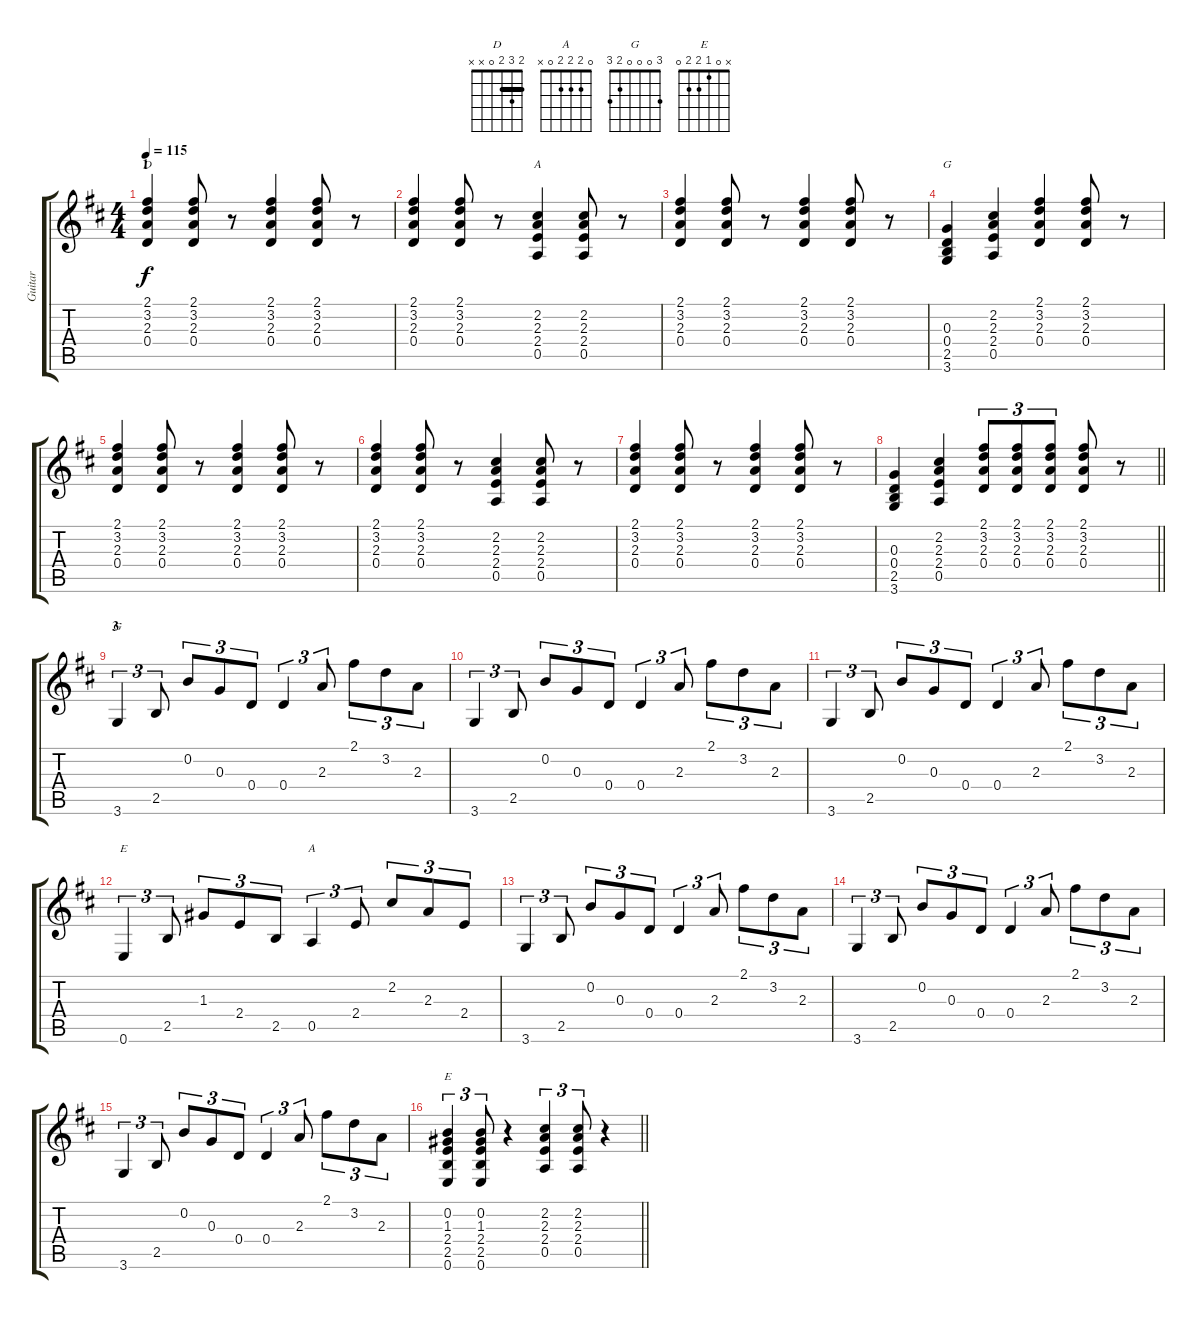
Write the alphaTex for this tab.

\track ("Guitar" "Guitar") {instrument acousticguitarsteel}
\staff {score tabs}
\tuning (E4 B3 G3 D3 A2 E2) {hide}
\chord ("D" 2 3 2 0 x x) {barre 2}
\chord ("A" x 2 2 2 0 x) {barre 2}
\chord ("G" x x 0 0 2 3)
\chord ("G" 3 0 0 0 2 3)
\chord ("E" 0 0 1 2 2 0)
\chord ("A" 0 2 2 2 0 x)
\chord ("E" x 0 1 2 2 0)
\ts (4 4)
\section ("" "1")
\tempo 115
\clef g2
\ks d
(2.1 3.2 2.3 0.4).4{ch "D" dy f} (2.1 3.2 2.3 0.4).8 r.8 (2.1 3.2 2.3 0.4).4 (2.1 3.2 2.3 0.4).8 r.8 |
(2.1 3.2 2.3 0.4).4 (2.1 3.2 2.3 0.4).8 r.8 (2.2 2.3 2.4 0.5).4{ch "A"} (2.2 2.3 2.4 0.5).8 r.8 |
(2.1 3.2 2.3 0.4).4 (2.1 3.2 2.3 0.4).8 r.8 (2.1 3.2 2.3 0.4).4 (2.1 3.2 2.3 0.4).8 r.8 |
(0.3 0.4 2.5 3.6).4{ch "G"} (2.2 2.3 2.4 0.5).4 (2.1 3.2 2.3 0.4).4 (2.1 3.2 2.3 0.4).8 r.8 |
(2.1 3.2 2.3 0.4).4 (2.1 3.2 2.3 0.4).8 r.8 (2.1 3.2 2.3 0.4).4 (2.1 3.2 2.3 0.4).8 r.8 |
(2.1 3.2 2.3 0.4).4 (2.1 3.2 2.3 0.4).8 r.8 (2.2 2.3 2.4 0.5).4 (2.2 2.3 2.4 0.5).8 r.8 |
(2.1 3.2 2.3 0.4).4 (2.1 3.2 2.3 0.4).8 r.8 (2.1 3.2 2.3 0.4).4 (2.1 3.2 2.3 0.4).8 r.8 |
\barLineRight lightlight
(0.3 0.4 2.5 3.6).4 (2.2 2.3 2.4 0.5).4 (2.1 3.2 2.3 0.4).8{tu (3 2)} (2.1 3.2 2.3 0.4).8{tu (3 2)} (2.1 3.2 2.3 0.4).8{tu (3 2)} (2.1 3.2 2.3 0.4).8 r.8 |
\section ("" "3")
3.6.4{tu (3 2) ch "G"} 2.5.8{tu (3 2)} 0.2.8{tu (3 2)} 0.3.8{tu (3 2)} 0.4.8{tu (3 2)} 0.4.4{tu (3 2)} 2.3.8{tu (3 2)} 2.1.8{tu (3 2)} 3.2.8{tu (3 2)} 2.3.8{tu (3 2)} |
3.6.4{tu (3 2)} 2.5.8{tu (3 2)} 0.2.8{tu (3 2)} 0.3.8{tu (3 2)} 0.4.8{tu (3 2)} 0.4.4{tu (3 2)} 2.3.8{tu (3 2)} 2.1.8{tu (3 2)} 3.2.8{tu (3 2)} 2.3.8{tu (3 2)} |
3.6.4{tu (3 2)} 2.5.8{tu (3 2)} 0.2.8{tu (3 2)} 0.3.8{tu (3 2)} 0.4.8{tu (3 2)} 0.4.4{tu (3 2)} 2.3.8{tu (3 2)} 2.1.8{tu (3 2)} 3.2.8{tu (3 2)} 2.3.8{tu (3 2)} |
0.6.4{tu (3 2) ch "E"} 2.5.8{tu (3 2)} 1.3.8{tu (3 2)} 2.4.8{tu (3 2)} 2.5.8{tu (3 2)} 0.5.4{tu (3 2) ch "A"} 2.4.8{tu (3 2)} 2.2.8{tu (3 2)} 2.3.8{tu (3 2)} 2.4.8{tu (3 2)} |
3.6.4{tu (3 2)} 2.5.8{tu (3 2)} 0.2.8{tu (3 2)} 0.3.8{tu (3 2)} 0.4.8{tu (3 2)} 0.4.4{tu (3 2)} 2.3.8{tu (3 2)} 2.1.8{tu (3 2)} 3.2.8{tu (3 2)} 2.3.8{tu (3 2)} |
3.6.4{tu (3 2)} 2.5.8{tu (3 2)} 0.2.8{tu (3 2)} 0.3.8{tu (3 2)} 0.4.8{tu (3 2)} 0.4.4{tu (3 2)} 2.3.8{tu (3 2)} 2.1.8{tu (3 2)} 3.2.8{tu (3 2)} 2.3.8{tu (3 2)} |
3.6.4{tu (3 2)} 2.5.8{tu (3 2)} 0.2.8{tu (3 2)} 0.3.8{tu (3 2)} 0.4.8{tu (3 2)} 0.4.4{tu (3 2)} 2.3.8{tu (3 2)} 2.1.8{tu (3 2)} 3.2.8{tu (3 2)} 2.3.8{tu (3 2)} |
\barLineRight lightlight
(0.2 1.3 2.4 2.5 0.6).4{tu (3 2) ch "E"} (0.2 1.3 2.4 2.5 0.6).8{tu (3 2)} r.4 (2.2 2.3 2.4 0.5).4{tu (3 2)} (2.2 2.3 2.4 0.5).8{tu (3 2)} r.4
